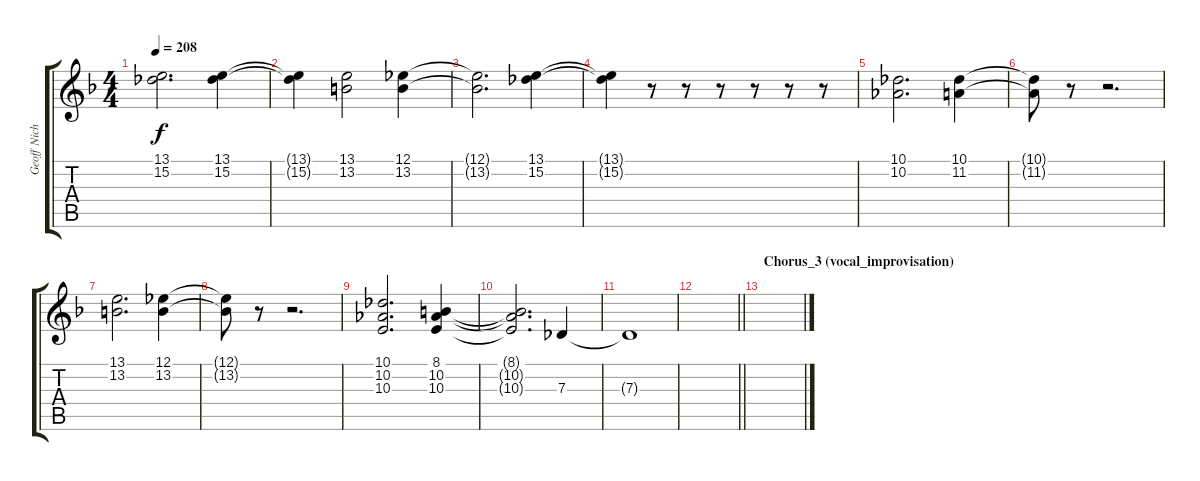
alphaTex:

\track ("Geoff Nichols" "Geoff Nich") {instrument stringensemble1}
\staff {score tabs}
\tuning (Eb4 Bb3 Gb3 Db3 Ab2 Eb2) {hide}
\ts (4 4)
\tempo 208
\clef g2
\ks f
(13.1 15.2).2{d dy f} (13.1 15.2).4 |
(13.1{t} 15.2{t}).4 (13.1 13.2).2 (12.1 13.2).4 |
(12.1{t} 13.2{t}).2{d} (13.1 15.2).4 |
(13.1{t} 15.2{t}).4 r.8 r.8 r.8 r.8 r.8 r.8 |
(10.1 10.2).2{d} (10.1 11.2).4 |
(10.1{t} 11.2{t}).8 r.8 r.2{d} |
(13.1 13.2).2{d} (12.1 13.2).4 |
(12.1{t} 13.2{t}).8 r.8 r.2{d} |
(10.1 10.2 10.3).2{d} (8.1 10.2 10.3).4 |
(8.1{t} 10.2{t} 10.3{t}).2{d} 7.3.4 |
7.3{t}.1 |
\barLineRight lightlight
|
\section ("" "Chorus_3 (vocal_improvisation)")
